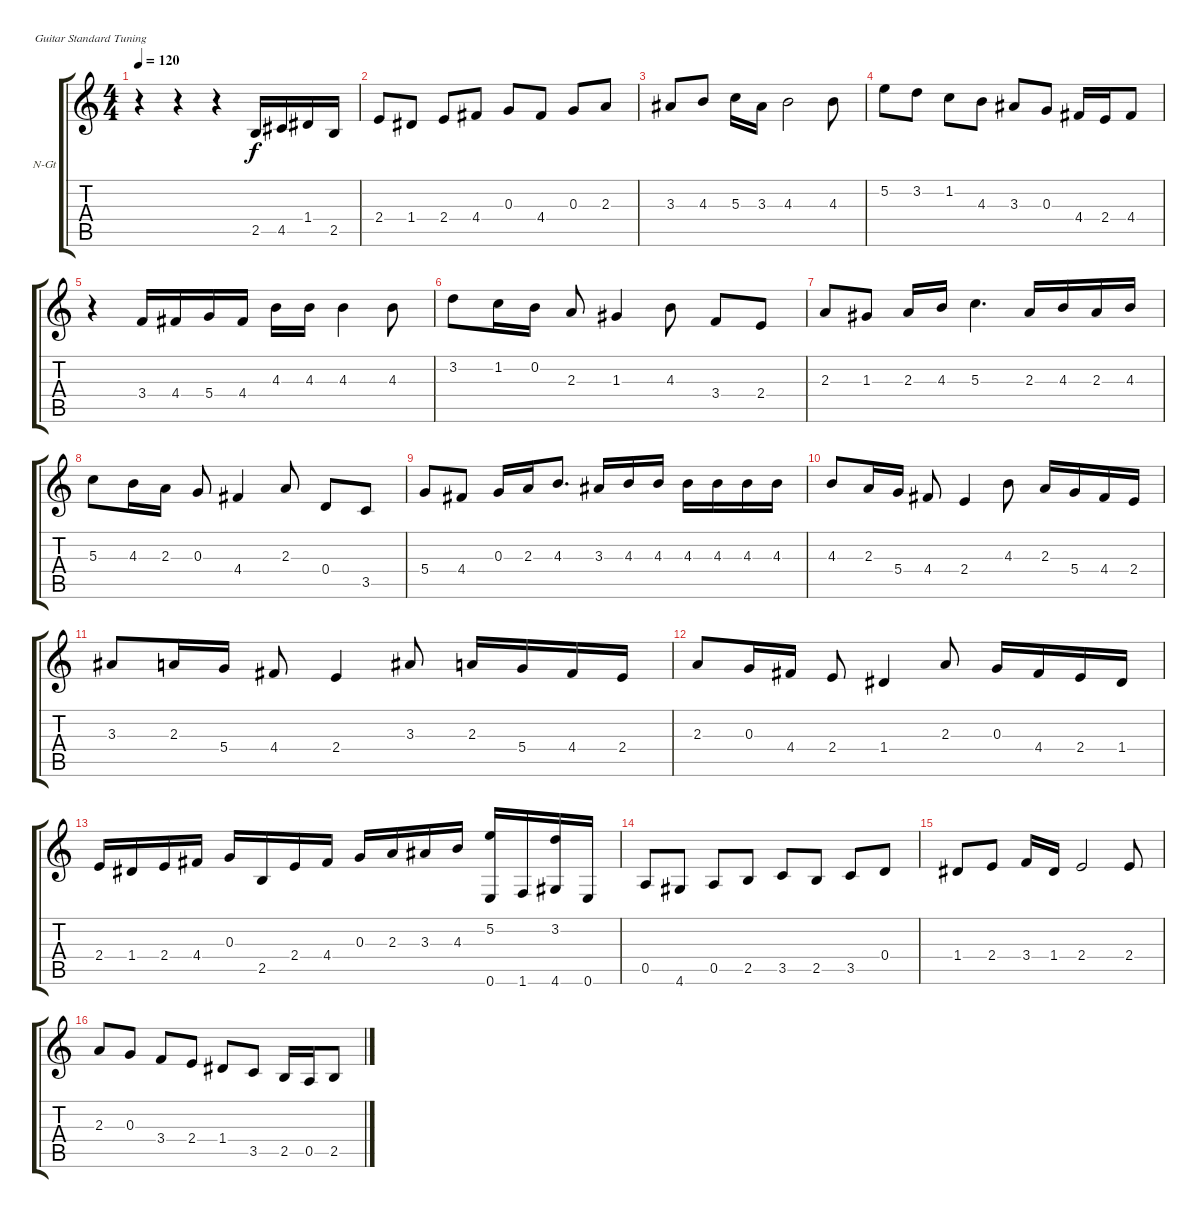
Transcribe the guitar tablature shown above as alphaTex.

\bracketExtendMode groupsimilarinstruments
\firstSystemTrackNameOrientation horizontal
\otherSystemsTrackNameOrientation horizontal
\track ("Pista 1" "N-Gt") {instrument acousticguitarnylon}
\staff {score tabs}
\tuning (E4 B3 G3 D3 A2 E2)
\ts (4 4)
\tempo 120
\clef g2
\ks c
r.4{dy f instrument acousticguitarnylon} r.4 r.4 2.5.16 4.5.16 1.4.16 2.5.16 |
2.4.8 1.4.8 2.4.8 4.4.8 0.3.8 4.4.8 0.3.8 2.3.8 |
3.3.8 4.3.8 5.3.16 3.3.16 4.3.2 4.3.8 |
5.2.8 3.2.8 1.2.8 4.3.8 3.3.8 0.3.8 4.4.16 2.4.16 4.4.8 |
r.4 3.4.16 4.4.16 5.4.16 4.4.16 4.3.16 4.3.16 4.3.4 4.3.8 |
3.2.8 1.2.16 0.2.16 2.3.8 1.3.4 4.3.8 3.4.8 2.4.8 |
2.3.8 1.3.8 2.3.16 4.3.16 5.3.4{d} 2.3.16 4.3.16 2.3.16 4.3.16 |
5.3.8 4.3.16 2.3.16 0.3.8 4.4.4 2.3.8 0.4.8 3.5.8 |
5.4.8 4.4.8 0.3.16 2.3.16 4.3.8{d} 3.3.16 4.3.16 4.3.16 4.3.16 4.3.16 4.3.16 4.3.16 |
4.3.8 2.3.16 5.4.16 4.4.8 2.4.4 4.3.8 2.3.16 5.4.16 4.4.16 2.4.16 |
3.3.8 2.3.16 5.4.16 4.4.8 2.4.4 3.3.8 2.3.16 5.4.16 4.4.16 2.4.16 |
2.3.8 0.3.16 4.4.16 2.4.8 1.4.4 2.3.8 0.3.16 4.4.16 2.4.16 1.4.16 |
2.4.16 1.4.16 2.4.16 4.4.16 0.3.16 2.5.16 2.4.16 4.4.16 0.3.16 2.3.16 3.3.16 4.3.16 (5.2 0.6).16 1.6.16 (3.2 4.6).16 0.6.16 |
0.5.8 4.6.8 0.5.8 2.5.8 3.5.8 2.5.8 3.5.8 0.4.8 |
1.4.8 2.4.8 3.4.16 1.4.16 2.4.2 2.4.8 |
2.3.8 0.3.8 3.4.8 2.4.8 1.4.8 3.5.8 2.5.16 0.5.16 2.5.8
